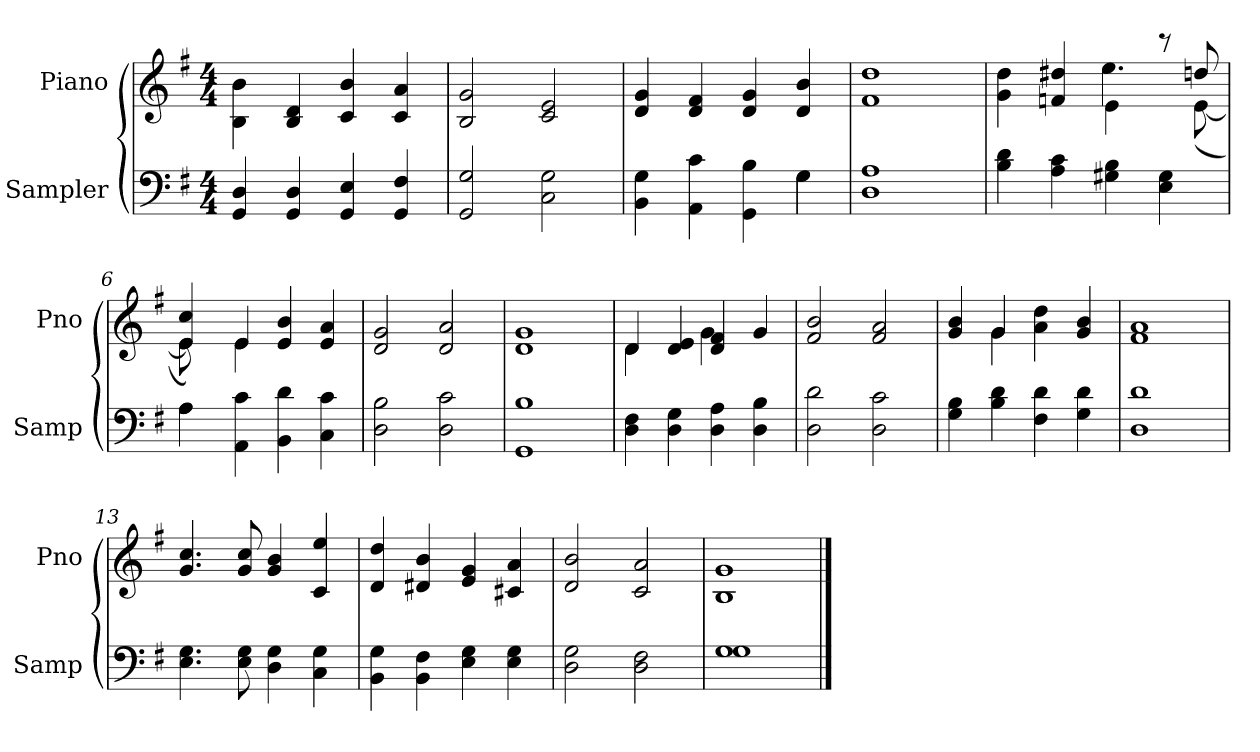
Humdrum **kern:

**kern	**kern
*part2	*part1
*staff2	*staff1
*I"Sampler	*I"Piano
*I'Samp	*I'Pno
*clefF4	*clefG2
*k[f#]	*k[f#]
*G:	*G:
*M4/4	*M4/4
=1	=1
4GG 4D	4B\ 4b\
4GG 4D	4B 4d
4GG 4E	4c 4b
4GG 4F#	4c 4a
=2	=2
2GG 2G	2B 2g
2C 2G	2c 2e
=3	=3
*^	*
4BB 4G	2.ryy	4d 4g
4AA 4c	.	4d 4f#
4GG 4B	.	4d 4g
4G\	4G	4d 4b
*v	*v	*
=4	=4
1D 1A	1f# 1dd
=5	=5
*	*^
4B 4d	4g 4dd	2ryy
4A 4c	4fn 4dd#X	.
4G#X 4B	4e\	4.ee
4E 4G#	8r	.
.	8ddn/	([8e
=6	=6	=6
*^	*	*
4A\	4A	4e 4cc)	8e]
.	.	.	8ryy
4AA 4c	2.ryy	4e/	4e
4BB 4d	.	4e 4b	2ryy
4C 4c	.	4e 4a	.
*v	*v	*	*
*	*v	*v
=7	=7
2D 2B	2d 2g
2D 2c	2d 2a
=8	=8
1GG 1B	1d 1g
=9	=9
*	*^
4D 4F#	4d/	4d
4D 4G	4d 4e	4ryy
4D 4A	4d 4f#	4g
4D 4B	4g/	4ryy
*	*v	*v
=10	=10
2D 2d	2f# 2b
2D 2c	2f# 2a
=11	=11
*	*^
4G 4B	4g 4b	4ryy
4B 4d	4g/	4g
4F# 4d	4a 4dd	2ryy
4G 4d	4g 4b	.
*	*v	*v
=12	=12
1D 1d	1f# 1a
=13	=13
4.E 4.G	4.g 4.cc
8E 8G	8g 8cc
4D 4G	4g 4b
4C 4G	4c 4ee
=14	=14
4BB 4G	4d 4dd
4BB 4F#	4d#X 4b
4E 4G	4e 4g
4E 4G	4c#X 4a
=15	=15
2D 2G	2d 2b
2D 2F#	2c 2a
=16	=16
*^	*
1G\	1G	1B 1g
*v	*v	*
==	==
*-	*-
